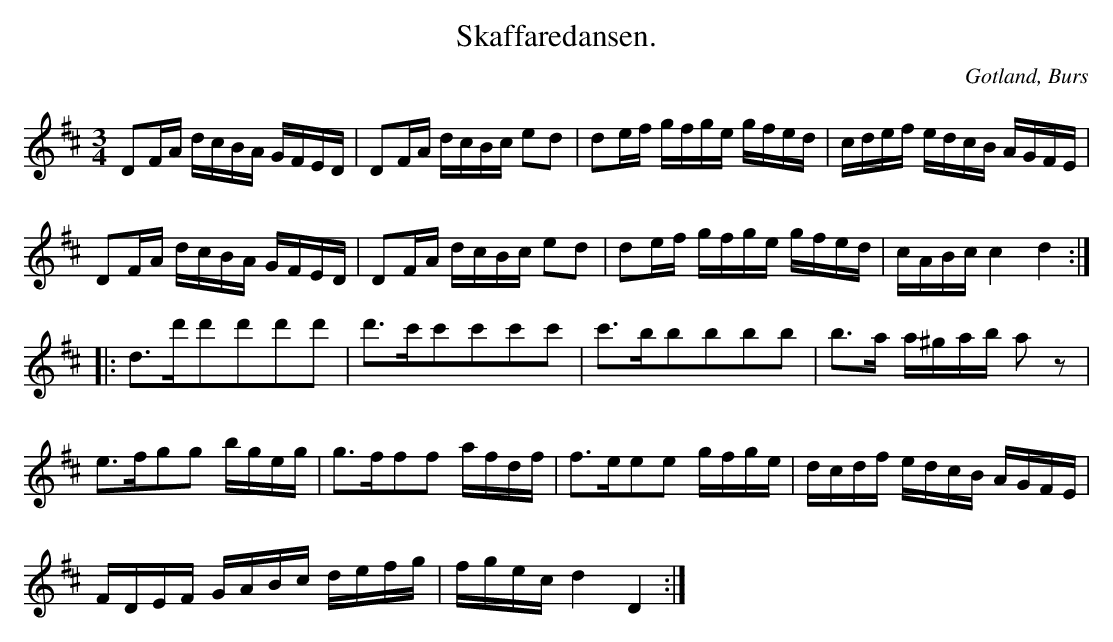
X:1
T:Skaffaredansen.
br\"ollop, d\aa alltid »skaffarna» skulle b\"orja dansen.
O:Gotland, Burs
M:3/4
L:1/16
K:D
D2FA dcBA GFED|D2FA dcBc e2d2|d2ef gfge gfed|cdef edcB AGFE|
D2FA dcBA GFED|D2FA dcBc e2d2|d2ef gfge gfed|cABc c4 d4:|
|:d3d'd'2d'2d'2d'2|d'3c'c'2c'2c'2c'2|c'3bb2b2b2b2|b3a a^gab a2 z2|
e3fg2g2 bgeg|g3ff2f2 afdf|f3ee2e2 gfge|dcdf edcB AGFE|
FDEF GABc defg|fgec d4 D4:|
